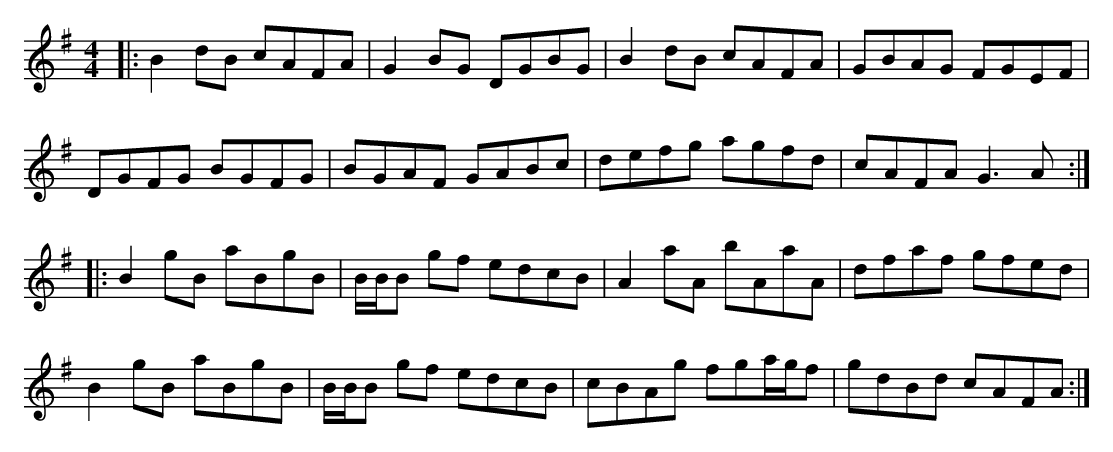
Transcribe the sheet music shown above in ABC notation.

X:1
M:4/4
K:G
|:B2dB cAFA|G2BG DGBG|B2dB cAFA|GBAG FGEF|
DGFG BGFG|BGAF GABc|defg agfd|cAFA G3 A:|
|:B2gB aBgB|B/B/B gf edcB|A2aA bAaA|dfaf gfed|
B2gB aBgB|B/B/B gf edcB|cBAg fga/g/f|gdBd cAFA:|
